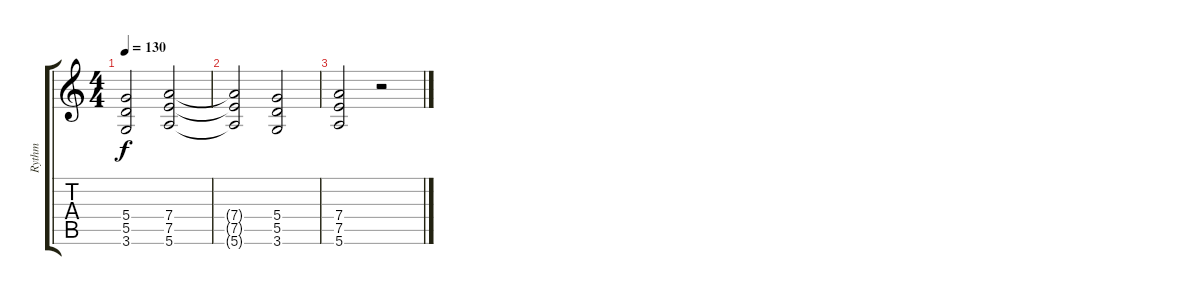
\track ("Rythm" "Rythm") {instrument distortionguitar}
\staff {score tabs}
\tuning (E4 B3 G3 D3 A2 E2) {hide}
\ts (4 4)
\tempo 130
\clef g2
\ks c
(5.4{t} 5.5{t} 3.6{t}).2{dy f} (7.4 7.5 5.6).2 |
(7.4{t} 7.5{t} 5.6{t}).2 (5.4 5.5 3.6).2 |
(7.4 7.5 5.6).2 r.2
